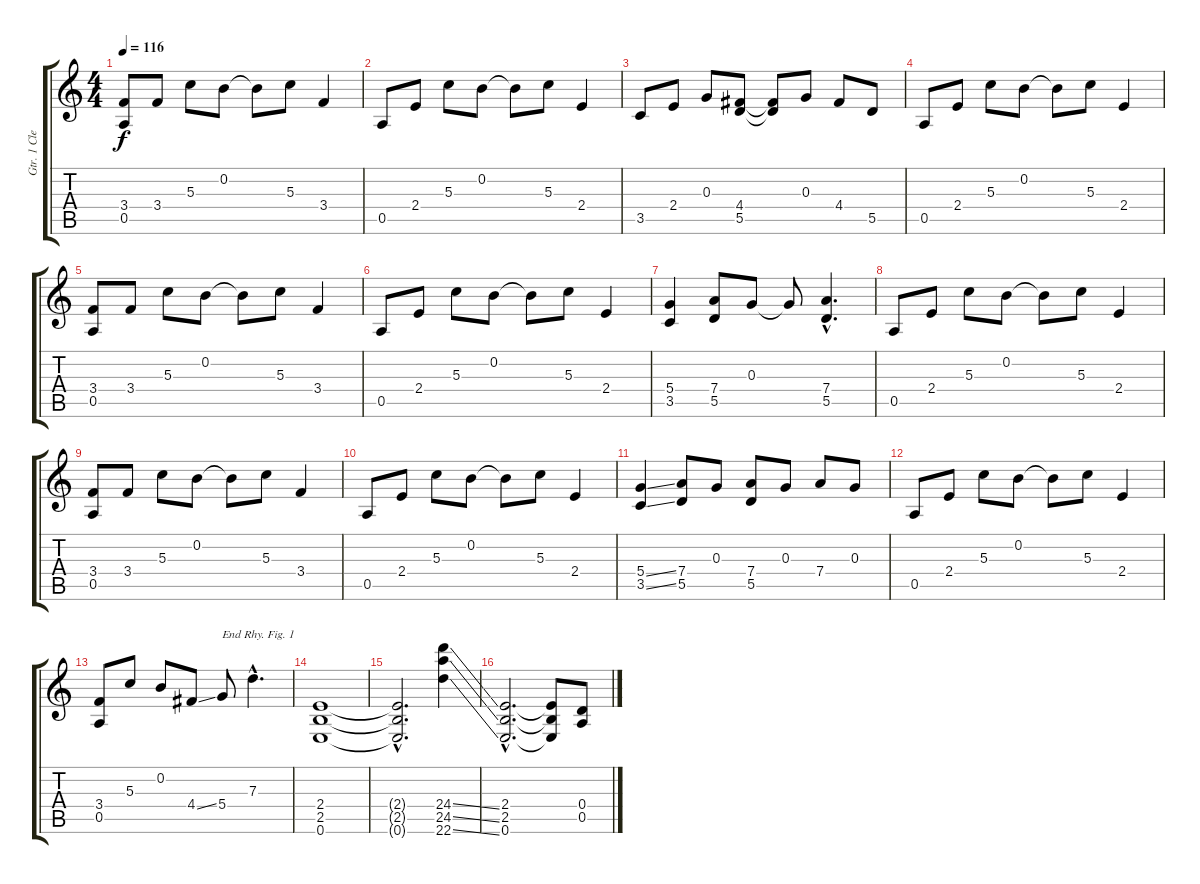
\track ("Gtr. 1 Clean" "Gtr. 1 Cle") {instrument acousticguitarsteel}
\staff {score tabs}
\tuning (E4 B3 G3 D3 A2 E2) {hide}
\ts (4 4)
\tempo 116
\clef g2
\ks c
(3.4 0.5).8{dy f} 3.4.8 5.3.8 0.2.8 0.2{t}.8 5.3.8 3.4.4 |
0.5.8 2.4.8 5.3.8 0.2.8 0.2{t}.8 5.3.8 2.4.4 |
3.5.8 2.4.8 0.3.8 (4.4 5.5).8 (4.4{t} 5.5{t}).8 0.3.8 4.4.8 5.5.8 |
0.5.8 2.4.8 5.3.8 0.2.8 0.2{t}.8 5.3.8 2.4.4 |
(3.4 0.5).8 3.4.8 5.3.8 0.2.8 0.2{t}.8 5.3.8 3.4.4 |
0.5.8 2.4.8 5.3.8 0.2.8 0.2{t}.8 5.3.8 2.4.4 |
(5.4 3.5).4 (7.4 5.5).8 0.3.8 0.3{t}.8 (7.4{hac} 5.5{hac}).4{d} |
0.5.8 2.4.8 5.3.8 0.2.8 0.2{t}.8 5.3.8 2.4.4 |
(3.4 0.5).8 3.4.8 5.3.8 0.2.8 0.2{t}.8 5.3.8 3.4.4 |
0.5.8 2.4.8 5.3.8 0.2.8 0.2{t}.8 5.3.8 2.4.4 |
(5.4{ss} 3.5{ss}).4 (7.4 5.5).8 0.3.8 (7.4 5.5).8 0.3.8 7.4.8 0.3.8 |
0.5.8 2.4.8 5.3.8 0.2.8 0.2{t}.8 5.3.8 2.4.4 |
(3.4 0.5).8 5.3.8 0.2.8 4.4{ss}.8 5.4.8{txt "End Rhy. Fig. 1"} 7.3{hac}.4{d} |
(2.4 2.5 0.6).1 |
(2.4{hac t} 2.5{hac t} 0.6{hac t}).2{d} (24.4{ss} 24.5{ss} 22.6{ss}).4 |
(2.4{hac} 2.5{hac} 0.6{hac}).2{d} (2.4{t} 2.5{t} 0.6{t}).8 (0.4 0.5).8
